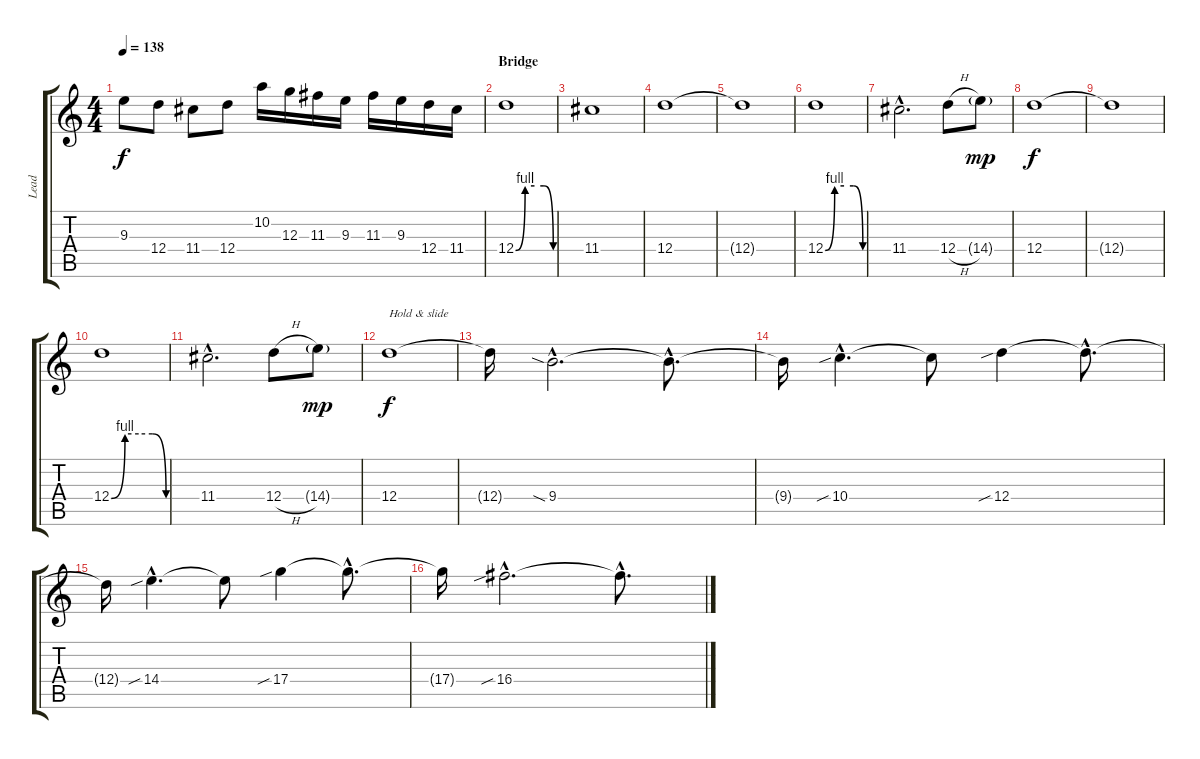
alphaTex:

\track ("Lead" "Lead") {instrument acousticguitarsteel}
\staff {score tabs}
\tuning (E4 B3 G3 D3 A2 E2) {hide}
\ts (4 4)
\tempo 138
\clef g2
\ks c
9.3.8{dy f} 12.4.8 11.4.8 12.4.8 10.2.16 12.3.16 11.3.16 9.3.16 11.3.16 9.3.16 12.4.16 11.4.16 |
\section ("" "Bridge")
12.4{be (custom 0 0 15 4 30 4 45 4 60 0)}.1{instrument overdrivenguitar} |
11.4.1 |
12.4.1 |
12.4{t}.1 |
12.4{be (custom 0 0 15 4 30 4 45 4 60 0)}.1 |
11.4{hac}.2{d} 12.4{h}.8 14.4{g}.8{dy mp} |
12.4.1{dy f} |
12.4{t}.1 |
\section ("" "")
12.4{be (custom 0 0 15 4 30 4 45 4 60 0)}.1 |
11.4{hac}.2{d} 12.4{h}.8 14.4{g}.8{dy mp} |
12.4.1{txt "Hold & slide" dy f} |
12.4{t}.16 9.4{sia hac}.2{d} 9.4{hac t}.8{d} |
9.4{t}.16 10.4{sib hac}.4{d} 10.4{t}.8 12.4{sib}.4 12.4{hac t}.8{d} |
12.4{t}.16 14.4{sib hac}.4{d} 14.4{t}.8 17.4{sib}.4 17.4{hac t}.8{d} |
17.4{t}.16 16.4{sib hac}.2{d} 16.4{hac t}.8{d}
